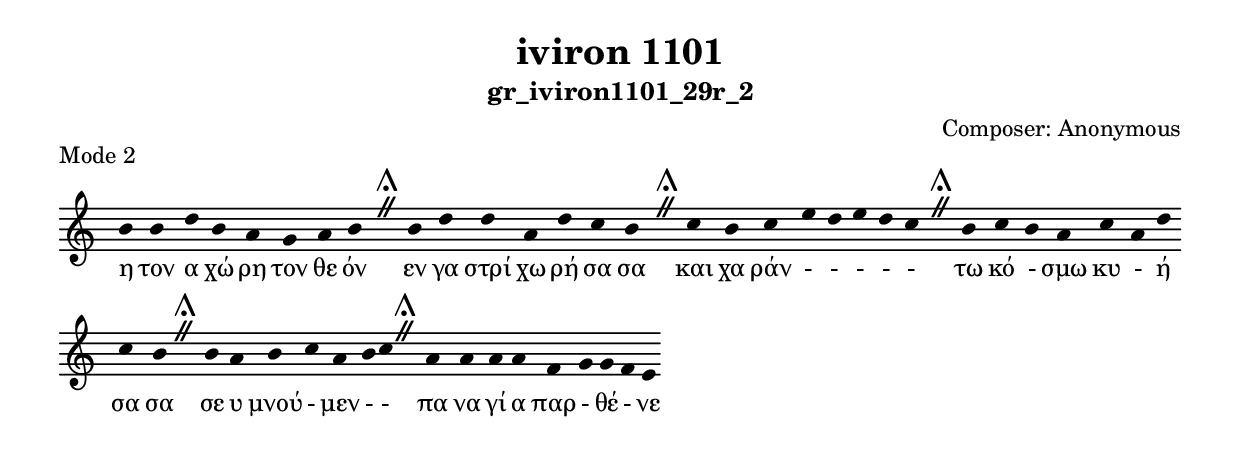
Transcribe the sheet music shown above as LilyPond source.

\include "gregorian.ly"

	\header {
 	  title = "iviron 1101"
	  subtitle = "gr_iviron1101_29r_2"
	  composer = "Composer: Αnonymous"
	  piece = "Mode 2"
	}

	chant = {
	  b'4 b'4 d''4 b'4 a'4 g'4 a'4 b'4 \divisioMaior
 b'4 d''4 d''4 a'4 d''4 c''4 b'4 \divisioMaior
 c''4 b'4 c''4 e''4 d''4 e''4 d''4 c''4 \divisioMaior
 b'4 c''4 b'4 a'4 c''4 a'4 d''4 c''4 b'4 \divisioMaior
 b'4 a'4 b'4 c''4 a'4 b'4 c''4 \divisioMaior
 a'4 a'4 a'4 a'4 f'4 g'4 g'4 f'4 e'4\finalis
	}

	verba = \lyricmode {η τον α χώ ρη τον θε όν 
εν γα στρί χω ρή σα σα 
και χα ράν -  -  -  -  - 
τω κό - σμω κυ - ή σα σα 
σε υ μνού - μεν -  - 
πα να γί α παρ - θέ - νε 
	}


	\score {
	  \new Staff <<
	  \new Voice = "melody" \chant
	  \new Lyrics = "one" \lyricsto melody \verba
	  >>
	  \layout {
	    \context {
	      \Staff
	      \remove "Time_signature_engraver"
	      \remove "Bar_engraver"
	    }
	    \context {
	      \Voice
	      \remove "Stem_engraver"
	    }
	  }
	}